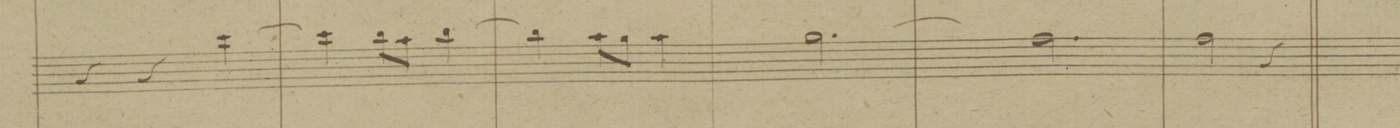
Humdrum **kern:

**kern	**dynam
*I"Violini	*
*clefG2	*
*k[b-]	*
*M3/4	*
4r	.
4r	.
[4ccc\	.
=69	=69
4ccc\]	.
8bb-\L	.
8aa\J	.
[4bb-\	.
=70	=70
4bb-\]	.
8aa\L	.
8gg\J	.
4aa\	.
=71	=71
(2.gg\	.
=72	=72
2.ff\)	.
=73	=73
2ff\	.
4r	.
==	==
*-	*-
